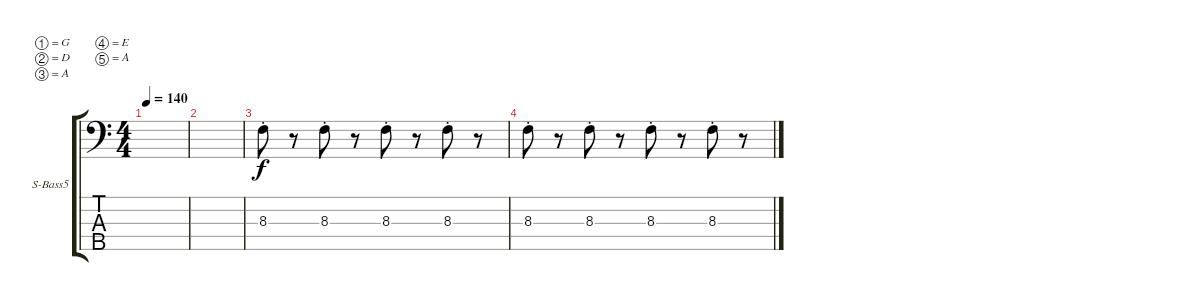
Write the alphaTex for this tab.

\bracketExtendMode groupsimilarinstruments
\firstSystemTrackNameOrientation horizontal
\otherSystemsTrackNameOrientation horizontal
\track ("Bass Accent" "S-Bass5") {instrument synthbass1}
\staff {score tabs}
\tuning (G2 D2 A1 E1 A0)
\ts (4 4)
\tempo 140
\clef f4
\ks c
|
|
8.3{st}.8 r.8 8.3{st}.8 r.8 8.3{st}.8 r.8 8.3{st}.8 r.8 |
8.3{st}.8 r.8 8.3{st}.8 r.8 8.3{st}.8 r.8 8.3{st}.8 r.8
